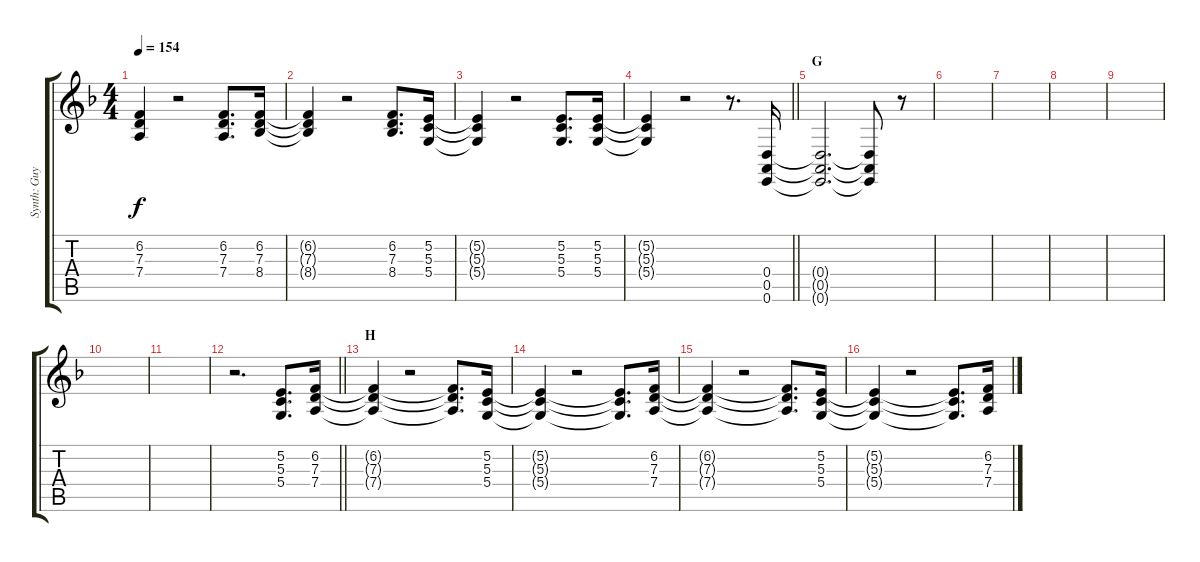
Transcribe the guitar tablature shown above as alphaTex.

\track ("Synth: Guy" "Synth: Guy") {instrument synthstrings1}
\staff {score tabs}
\tuning (E4 B3 G3 D3 A2 E2) {hide}
\ts (4 4)
\tempo 154
\clef g2
\ks f
(6.2{t} 7.3{t} 7.4{t}).4{dy f} r.2 (6.2 7.3 7.4).8{d} (6.2 7.3 8.4).16 |
(6.2{t} 7.3{t} 8.4{t}).4 r.2 (6.2 7.3 8.4).8{d} (5.2 5.3 5.4).16 |
(5.2{t} 5.3{t} 5.4{t}).4 r.2 (5.2 5.3 5.4).8{d} (5.2 5.3 5.4).16 |
\barLineRight lightlight
(5.2{t} 5.3{t} 5.4{t}).4 r.2 r.8{d} (0.4 0.5 0.6).16 |
\section ("" "G")
(0.4{t} 0.5{t} 0.6{t}).2{d} (0.4{t} 0.5{t} 0.6{t}).8 r.8 |
|
|
|
|
|
|
\barLineRight lightlight
r.2{d} (5.2 5.3 5.4).8{d} (6.2 7.3 7.4).16 |
\section ("" "H")
(6.2{t} 7.3{t} 7.4{t}).4 r.2 (6.2{t} 7.3{t} 7.4{t}).8{d} (5.2 5.3 5.4).16 |
(5.2{t} 5.3{t} 5.4{t}).4 r.2 (5.2{t} 5.3{t} 5.4{t}).8{d} (6.2 7.3 7.4).16 |
(6.2{t} 7.3{t} 7.4{t}).4 r.2 (6.2{t} 7.3{t} 7.4{t}).8{d} (5.2 5.3 5.4).16 |
(5.2{t} 5.3{t} 5.4{t}).4 r.2 (5.2{t} 5.3{t} 5.4{t}).8{d} (6.2 7.3 7.4).16
